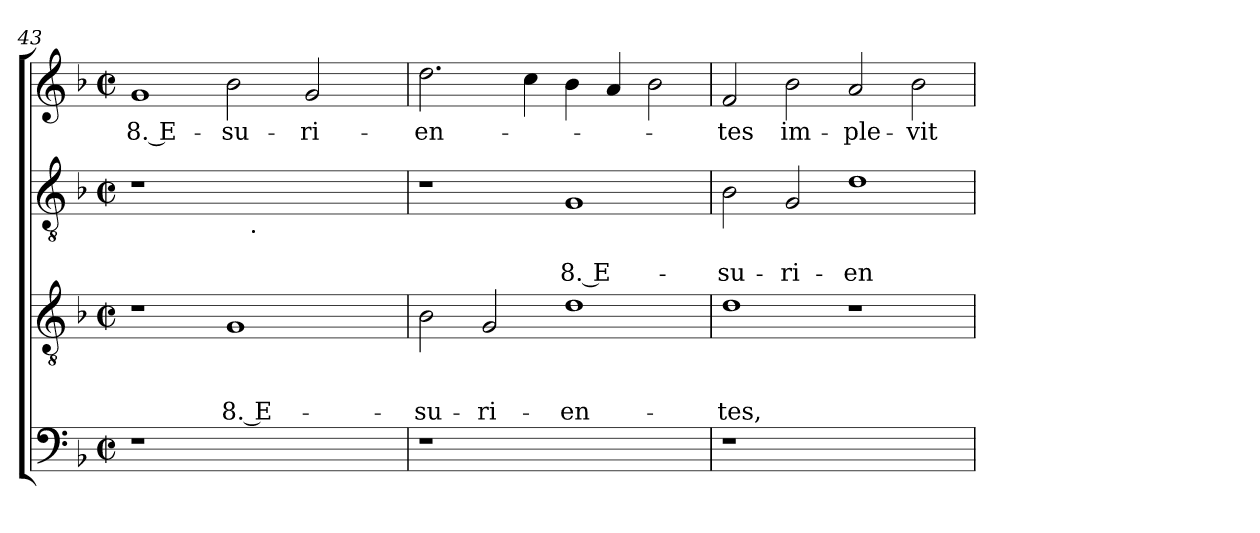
**kern	**kern	**text	**text	**text	**kern	**text	**text	**kern	**text
*part4	*part3	*part3	*part3	*part3	*part2	*part2	*part2	*part1	*part1
*staff4	*staff3	*staff3	*staff3	*staff3	*staff2	*staff2	*staff2	*staff1	*staff1
!!LO:PB:g=z
*clefF4	*clefGv2	*	*	*	*clefGv2	*	*	*clefG2	*
*k[b-]	*k[b-]	*	*	*	*k[b-]	*	*	*k[b-]	*
*F:	*F:	*	*	*	*F:	*	*	*F:	*
*M2/2	*M2/2	*	*	*	*M2/2	*	*	*M2/2	*
*met(c|)	*met(c|)	*	*	*	*met(c|)	*	*	*met(c|)	*
=43	=43	=43	=43	=43	=43	=43	=43	=43	=43
!	!	!	!	!	!	!	!	!	!LO:LY:b:rj
1r	1r	.	.	.	1r	.	.	1g	8. E-
!	!	!	!	!LO:LY:b:rj	!	!	!	!	!LO:LY:b
1ryy	1G	.	.	-8. E-	16.ryy	.	.	2b-\	-su-
!	!	!	!	!	!LO:TX:b:t=.	!	!	!	!
.	.	.	.	.	2ryy	.	.	.	.
!	!	!	!	!	!	!	!	!	!LO:LY:b
.	.	.	.	.	.	.	.	2g/	-ri-
.	.	.	.	.	4ryy	.	.	.	.
.	.	.	.	.	8ryy	.	.	.	.
.	.	.	.	.	32ryy	.	.	.	.
=44	=44	=44	=44	=44	=44	=44	=44	=44	=44
!	!	!	!	!LO:LY:b	!	!	!	!	!LO:LY:b
1r	2B-\	.	.	-su-	1r	.	.	2.dd\	-en-
!	!	!	!	!LO:LY:b	!	!	!	!	!
.	2G/	.	.	-ri-	.	.	.	.	.
.	.	.	.	.	.	.	.	4cc\	.
!	!	!	!	!LO:LY:b	!	!	!LO:LY:b:rj	!	!
1ryy	1d	.	.	-en-	1G	.	8. E-	4b-\	.
.	.	.	.	.	.	.	.	4a/	.
.	.	.	.	.	.	.	.	2b-\	.
=45	=45	=45	=45	=45	=45	=45	=45	=45	=45
!	!	!	!	!LO:LY:b	!	!	!LO:LY:b	!	!LO:LY:b
1r	1d	.	.	-tes,	2B-\	.	-su-	2f/	-tes
!	!	!	!	!	!	!	!LO:LY:b	!	!LO:LY:b
.	.	.	.	.	2G/	.	-ri-	2b-\	im-
!	!	!	!	!	!	!	!LO:LY:b	!	!LO:LY:b:rj
1ryy	1r	.	.	.	1d	.	-en-	2a/	-ple-
!	!	!	!	!	!	!	!	!	!LO:LY:b
.	.	.	.	.	.	.	.	2b-\	-vit
=	=	=	=	=	=	=	=	=	=
*-	*-	*-	*-	*-	*-	*-	*-	*-	*-
